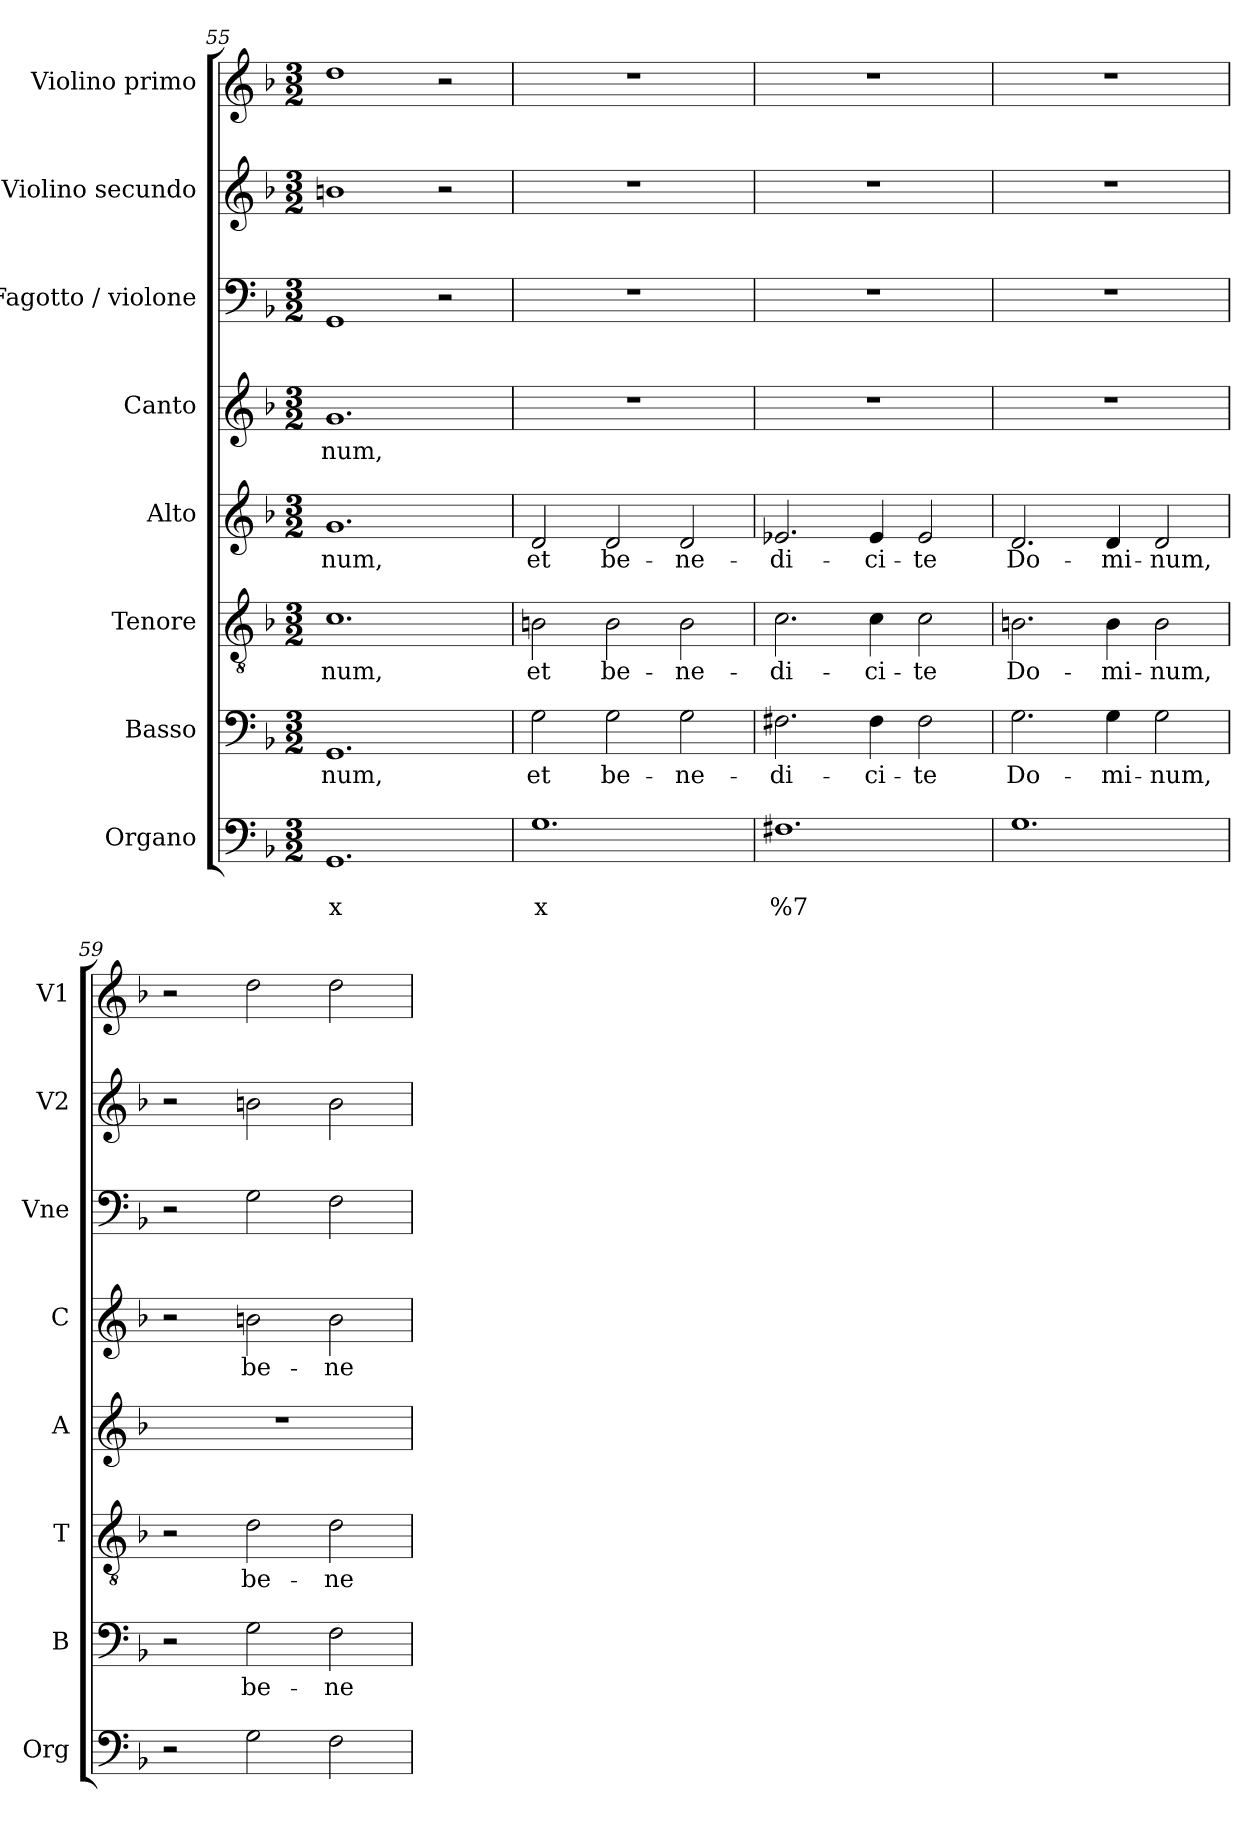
**kern	**text	**text	**kern	**text	**kern	**text	**kern	**text	**kern	**text	**kern	**kern	**kern
*part8	*part8	*part8	*part7	*part7	*part6	*part6	*part5	*part5	*part4	*part4	*part3	*part2	*part1
*staff8	*staff8	*staff8	*staff7	*staff7	*staff6	*staff6	*staff5	*staff5	*staff4	*staff4	*staff3	*staff2	*staff1
*I"Organo	*	*	*I"Basso	*	*I"Tenore	*	*I"Alto	*	*I"Canto	*	*I"Fagotto / violone	*I"Violino secundo	*I"Violino primo
*I'Org	*	*	*I'B	*	*I'T	*	*I'A	*	*I'C	*	*I'Vne	*I'V2	*I'V1
*clefF4	*	*	*clefF4	*	*clefGv2	*	*clefG2	*	*clefG2	*	*clefF4	*clefG2	*clefG2
*k[b-]	*	*	*k[b-]	*	*k[b-]	*	*k[b-]	*	*k[b-]	*	*k[b-]	*k[b-]	*k[b-]
*F:	*	*	*F:	*	*F:	*	*F:	*	*F:	*	*F:	*F:	*F:
*M3/2	*	*	*M3/2	*	*M3/2	*	*M3/2	*	*M3/2	*	*M3/2	*M3/2	*M3/2
=55	=55	=55	=55	=55	=55	=55	=55	=55	=55	=55	=55	=55	=55
!	!	!LO:LY:b	!	!LO:LY:b	!	!LO:LY:b	!	!LO:LY:b	!	!LO:LY:b	!	!	!
1.GG	.	x	1.GG	-num,	1.c	-num,	1.g	-num,	1.g	-num,	1GG	1bn	1dd
.	.	.	.	.	.	.	.	.	.	.	2r	2r	2r
=56	=56	=56	=56	=56	=56	=56	=56	=56	=56	=56	=56	=56	=56
!	!	!LO:LY:b	!	!LO:LY:b	!	!LO:LY:b	!	!LO:LY:b	!	!	!	!	!
1.G	.	x	2G\	et	2Bn\	et	2d/	et	1.r	.	1.r	1.r	1.r
!	!	!	!	!LO:LY:b	!	!LO:LY:b	!	!LO:LY:b	!	!	!	!	!
.	.	.	2G\	be-	2B\	be-	2d/	be-	.	.	.	.	.
!	!	!	!	!LO:LY:b	!	!LO:LY:b	!	!LO:LY:b	!	!	!	!	!
.	.	.	2G\	-ne-	2B\	-ne-	2d/	-ne-	.	.	.	.	.
=57	=57	=57	=57	=57	=57	=57	=57	=57	=57	=57	=57	=57	=57
!	!	!LO:LY:b	!	!LO:LY:b	!	!LO:LY:b	!	!LO:LY:b	!	!	!	!	!
1.F#X	.	%7	2.F#X\	-di-	2.c\	-di-	2.e-X/	-di-	1.r	.	1.r	1.r	1.r
!	!	!	!	!LO:LY:b	!	!LO:LY:b	!	!LO:LY:b	!	!	!	!	!
.	.	.	4F#\	-ci-	4c\	-ci-	4e-/	-ci-	.	.	.	.	.
!	!	!	!	!LO:LY:b	!	!LO:LY:b	!	!LO:LY:b	!	!	!	!	!
.	.	.	2F#\	-te	2c\	-te	2e-/	-te	.	.	.	.	.
=58	=58	=58	=58	=58	=58	=58	=58	=58	=58	=58	=58	=58	=58
!	!	!	!	!LO:LY:b	!	!LO:LY:b	!	!LO:LY:b	!	!	!	!	!
1.G	.	.	2.G\	Do-	2.Bn\	Do-	2.d/	Do-	1.r	.	1.r	1.r	1.r
!	!	!	!	!LO:LY:b	!	!LO:LY:b	!	!LO:LY:b	!	!	!	!	!
.	.	.	4G\	-mi-	4B\	-mi-	4d/	-mi-	.	.	.	.	.
!	!	!	!	!LO:LY:b	!	!LO:LY:b	!	!LO:LY:b	!	!	!	!	!
.	.	.	2G\	-num,	2B\	-num,	2d/	-num,	.	.	.	.	.
!!LO:LB:g=z
=59	=59	=59	=59	=59	=59	=59	=59	=59	=59	=59	=59	=59	=59
2r	.	.	2r	.	2r	.	1.r	.	2r	.	2r	2r	2r
!	!	!	!	!LO:LY:b	!	!LO:LY:b	!	!	!	!LO:LY:b	!	!	!
2G\	.	.	2G\	be-	2d\	be-	.	.	2bn\	be-	2G\	2bn\	2dd\
!	!	!	!	!LO:LY:b	!	!LO:LY:b	!	!	!	!LO:LY:b	!	!	!
2F\	.	.	2F\	-ne-	2d\	-ne-	.	.	2b\	-ne-	2F\	2b\	2dd\
=	=	=	=	=	=	=	=	=	=	=	=	=	=
*-	*-	*-	*-	*-	*-	*-	*-	*-	*-	*-	*-	*-	*-
